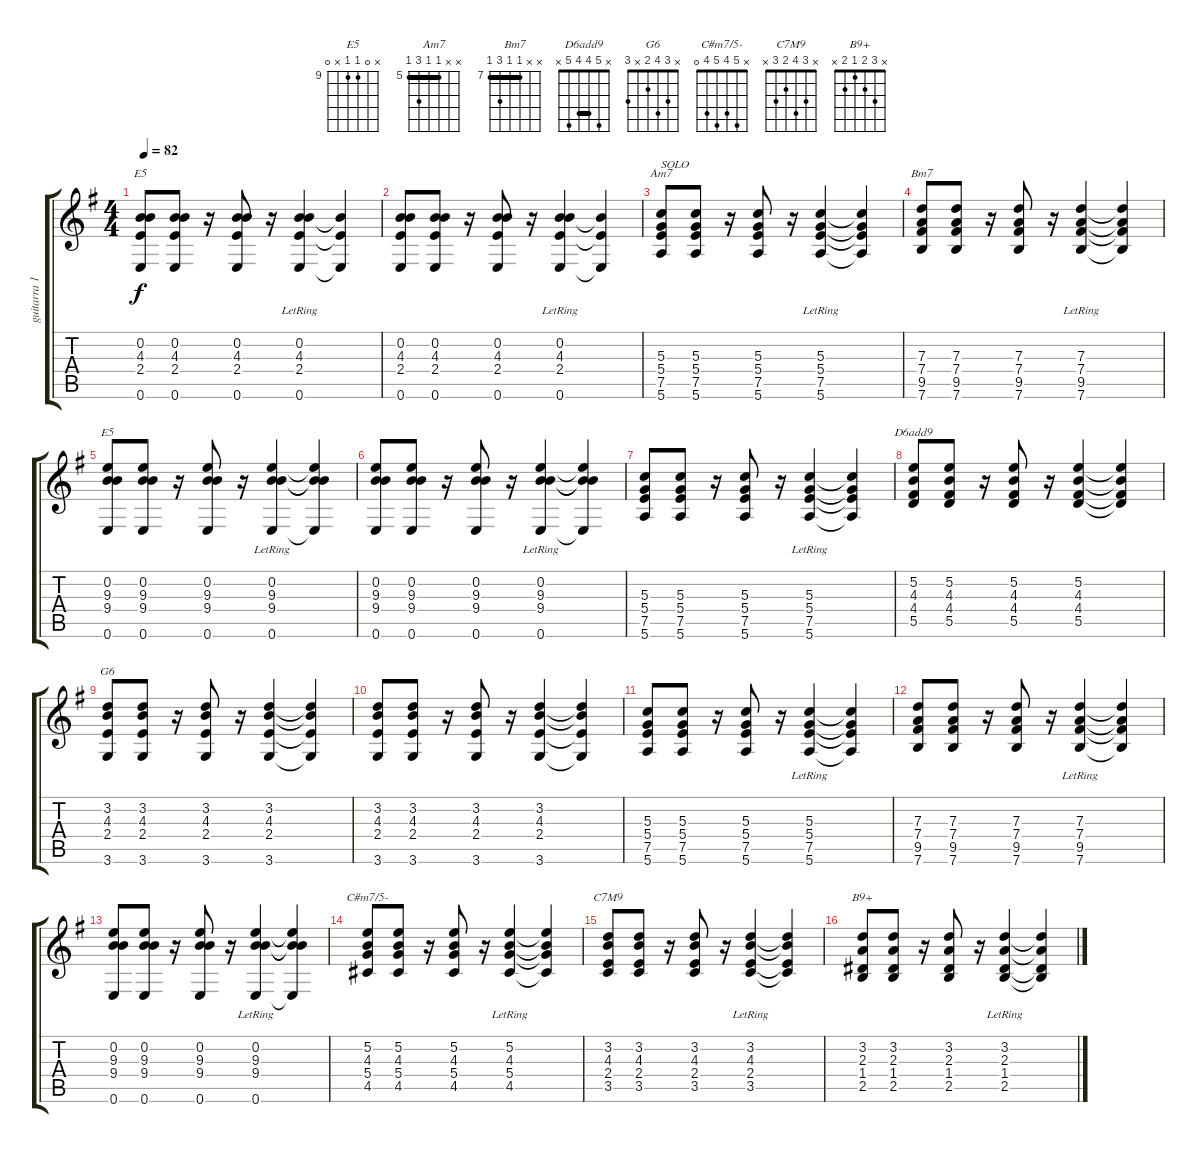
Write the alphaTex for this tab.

\track ("guitarra 1" "guitarra 1") {instrument acousticguitarsteel}
\staff {score tabs}
\tuning (E4 B3 G3 D3 A2 E2) {hide}
\chord ("E5" x 0 4 2 x 0)
\chord ("Am7" x x 5 5 7 5) {firstfret 5 barre 5}
\chord ("Bm7" x x 7 7 9 7) {firstfret 7 barre 7}
\chord ("E5" x 0 9 9 x 0) {firstfret 9}
\chord ("D6add9" x 5 4 4 5 x) {barre 4}
\chord ("G6" x 3 4 2 x 3)
\chord ("C#m7/5-" x 5 4 5 4 0)
\chord ("C7M9" x 3 4 2 3 x)
\chord ("B9+" x 3 2 1 2 x)
\ts (4 4)
\tempo 82
\clef g2
\ks eminor
(0.2 4.3 2.4 0.6).8{ch "E5" dy f} (0.2 4.3 2.4 0.6).8 r.16 (0.2 4.3 2.4 0.6).8 r.16 (0.2{lr} 4.3{lr} 2.4{lr} 0.6{lr}).4 (4.3{t} 2.4{t} 0.6{t}).4 |
(0.2 4.3 2.4 0.6).8 (0.2 4.3 2.4 0.6).8 r.16 (0.2 4.3 2.4 0.6).8 r.16 (0.2{lr} 4.3{lr} 2.4{lr} 0.6{lr}).4 (4.3{t} 2.4{t} 0.6{t}).4 |
(5.3 5.4 7.5 5.6).8{ch "Am7" txt "SOLO"} (5.3 5.4 7.5 5.6).8 r.16 (5.3 5.4 7.5 5.6).8 r.16 (5.3{lr} 5.4{lr} 7.5{lr} 5.6{lr}).4 (5.3{t} 5.4{t} 7.5{t} 5.6{t}).4 |
(7.3 7.4 9.5 7.6).8{ch "Bm7"} (7.3 7.4 9.5 7.6).8 r.16 (7.3 7.4 9.5 7.6).8 r.16 (7.3{lr} 7.4{lr} 9.5{lr} 7.6{lr}).4 (7.3{t} 7.4{t} 9.5{t} 7.6{t}).4 |
(0.2 9.3 9.4 0.6).8{ch "E5"} (0.2 9.3 9.4 0.6).8 r.16 (0.2 9.3 9.4 0.6).8 r.16 (0.2{lr} 9.3{lr} 9.4{lr} 0.6{lr}).4 (0.2{t} 9.3{t} 9.4{t} 0.6{t}).4 |
(0.2 9.3 9.4 0.6).8 (0.2 9.3 9.4 0.6).8 r.16 (0.2 9.3 9.4 0.6).8 r.16 (0.2{lr} 9.3{lr} 9.4{lr} 0.6{lr}).4 (0.2{t} 9.3{t} 9.4{t} 0.6{t}).4 |
(5.3 5.4 7.5 5.6).8 (5.3 5.4 7.5 5.6).8 r.16 (5.3 5.4 7.5 5.6).8 r.16 (5.3{lr} 5.4{lr} 7.5{lr} 5.6{lr}).4 (5.3{t} 5.4{t} 7.5{t} 5.6{t}).4 |
(5.2 4.3 4.4 5.5).8{ch "D6add9"} (5.2 4.3 4.4 5.5).8 r.16 (5.2 4.3 4.4 5.5).8 r.16 (5.2 4.3 4.4 5.5).4 (5.2{t} 4.3{t} 4.4{t} 5.5{t}).4 |
(3.2 4.3 2.4 3.6).8{ch "G6"} (3.2 4.3 2.4 3.6).8 r.16 (3.2 4.3 2.4 3.6).8 r.16 (3.2 4.3 2.4 3.6).4 (3.2{t} 4.3{t} 2.4{t} 3.6{t}).4 |
(3.2 4.3 2.4 3.6).8 (3.2 4.3 2.4 3.6).8 r.16 (3.2 4.3 2.4 3.6).8 r.16 (3.2 4.3 2.4 3.6).4 (3.2{t} 4.3{t} 2.4{t} 3.6{t}).4 |
(5.3 5.4 7.5 5.6).8 (5.3 5.4 7.5 5.6).8 r.16 (5.3 5.4 7.5 5.6).8 r.16 (5.3{lr} 5.4{lr} 7.5{lr} 5.6{lr}).4 (5.3{t} 5.4{t} 7.5{t} 5.6{t}).4 |
(7.3 7.4 9.5 7.6).8 (7.3 7.4 9.5 7.6).8 r.16 (7.3 7.4 9.5 7.6).8 r.16 (7.3{lr} 7.4{lr} 9.5{lr} 7.6{lr}).4 (7.3{t} 7.4{t} 9.5{t} 7.6{t}).4 |
(0.2 9.3 9.4 0.6).8 (0.2 9.3 9.4 0.6).8 r.16 (0.2 9.3 9.4 0.6).8 r.16 (0.2{lr} 9.3{lr} 9.4{lr} 0.6{lr}).4 (0.2{t} 9.3{t} 9.4{t} 0.6{t}).4 |
(5.2 4.3 5.4 4.5).8{ch "C#m7/5-"} (5.2 4.3 5.4 4.5).8 r.16 (5.2 4.3 5.4 4.5).8 r.16 (5.2{lr} 4.3{lr} 5.4{lr} 4.5{lr}).4 (5.2{t} 4.3{t} 5.4{t} 4.5{t}).4 |
(3.2 4.3 2.4 3.5).8{ch "C7M9"} (3.2 4.3 2.4 3.5).8 r.16 (3.2 4.3 2.4 3.5).8 r.16 (3.2{lr} 4.3{lr} 2.4{lr} 3.5{lr}).4 (3.2{t} 4.3{t} 2.4{t} 3.5{t}).4 |
(3.2 2.3 1.4 2.5).8{ch "B9+"} (3.2 2.3 1.4 2.5).8 r.16 (3.2 2.3 1.4 2.5).8 r.16 (3.2{lr} 2.3{lr} 1.4{lr} 2.5{lr}).4 (3.2{t} 2.3{t} 1.4{t} 2.5{t}).4
